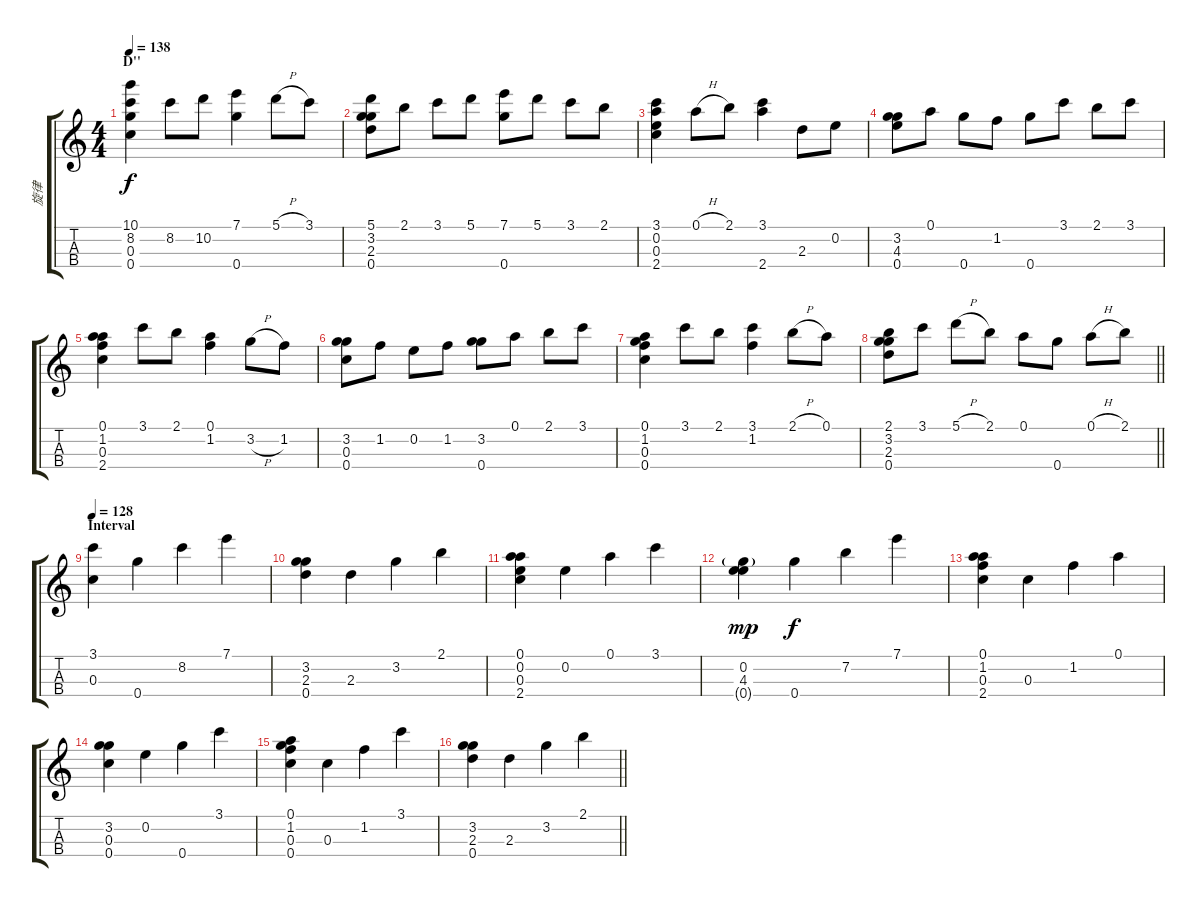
\track ("旋律" "旋律") {instrument acousticguitarnylon}
\staff {score tabs}
\tuning (A4 E4 C4 G4) {hide}
\ts (4 4)
\section ("" "D''")
\tempo 138
\clef g2
\ks c
(10.1 8.2 0.3 0.4).4{dy f} 8.2.8 10.2.8 (7.1 0.4).4 5.1{h}.8 3.1.8 |
(5.1 3.2 2.3 0.4).8 2.1.8 3.1.8 5.1.8 (7.1 0.4).8 5.1.8 3.1.8 2.1.8 |
(3.1 0.2 0.3 2.4).4 0.1{h}.8 2.1.8 (3.1 2.4).4 2.3.8 0.2.8 |
(3.2 4.3 0.4).8 0.1.8 0.4.8 1.2.8 0.4.8 3.1.8 2.1.8 3.1.8 |
(0.1 1.2 0.3 2.4).4 3.1.8 2.1.8 (0.1 1.2).4 3.2{h}.8 1.2.8 |
(3.2 0.3 0.4).8 1.2.8 0.2.8 1.2.8 (3.2 0.4).8 0.1.8 2.1.8 3.1.8 |
(0.1 1.2 0.3 0.4).4 3.1.8 2.1.8 (3.1 1.2).4 2.1{h}.8 0.1.8 |
\barLineRight lightlight
(2.1 3.2 2.3 0.4).8 3.1.8 5.1{h}.8 2.1.8 0.1.8 0.4.8 0.1{h}.8 2.1.8 |
\section ("" "Interval")
\tempo 128
(3.1 0.3).4 0.4.4 8.2.4 7.1.4 |
(3.2 2.3 0.4).4 2.3.4 3.2.4 2.1.4 |
(0.1 0.2 0.3 2.4).4 0.2.4 0.1.4 3.1.4 |
(0.2 4.3 0.4{g}).4{dy mp} 0.4.4{dy f} 7.2.4 7.1.4 |
(0.1 1.2 0.3 2.4).4 0.3.4 1.2.4 0.1.4 |
(3.2 0.3 0.4).4 0.2.4 0.4.4 3.1.4 |
(0.1 1.2 0.3 0.4).4 0.3.4 1.2.4 3.1.4 |
\barLineRight lightlight
(3.2 2.3 0.4).4 2.3.4 3.2.4 2.1.4
